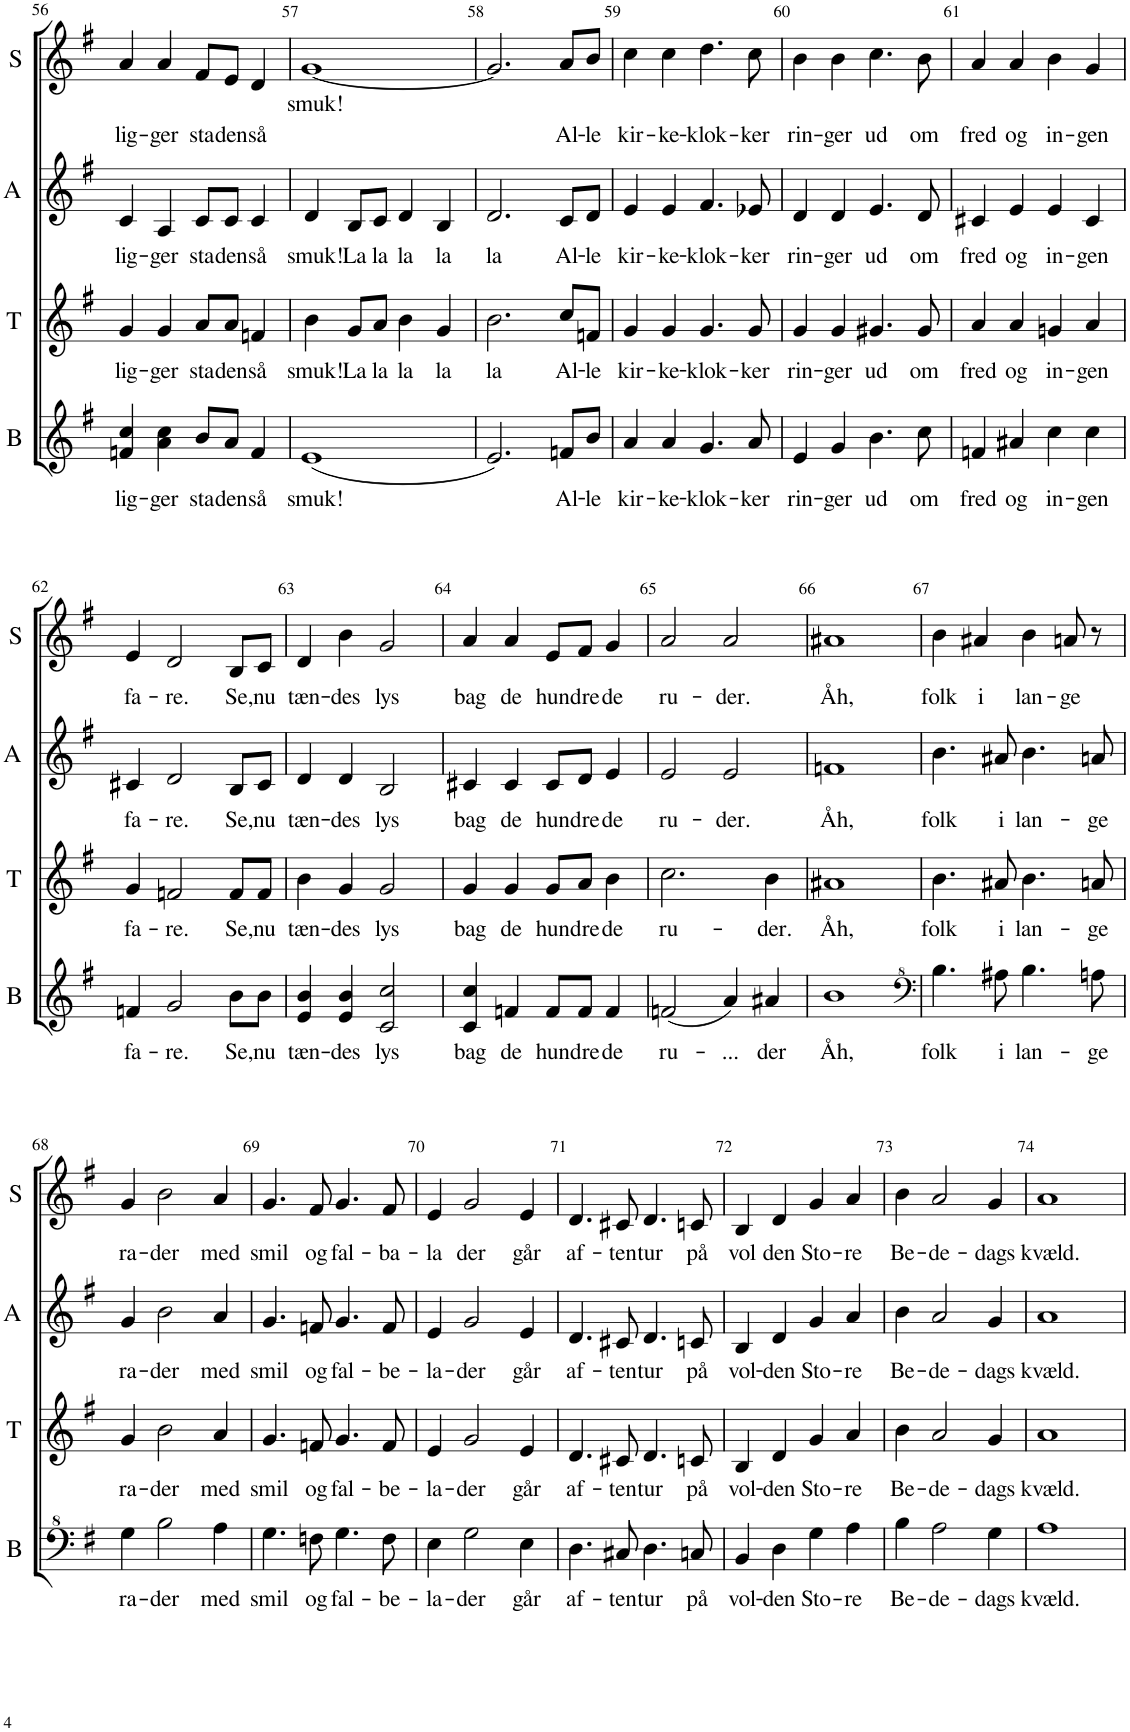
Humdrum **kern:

**kern	**text	**kern	**text	**kern	**text	**kern	**text
*part4	*part4	*part3	*part3	*part2	*part2	*part1	*part1
*staff4	*staff4	*staff3	*staff3	*staff2	*staff2	*staff1	*staff1
*I"B	*	*I"T	*	*I"A	*	*I"S	*
*I'B	*	*I'T	*	*I'A	*	*I'S	*
!!LO:PB:g=z
*clefG2	*	*clefG2	*	*clefG2	*	*clefG2	*
*k[f#]	*	*k[f#]	*	*k[f#]	*	*k[f#]	*
*M4/4	*	*M4/4	*	*M4/4	*	*M4/4	*
=56	=56	=56	=56	=56	=56	=56	=56
!	!LO:LY:b	!	!LO:LY:b	!	!LO:LY:b	!	!LO:LY:b
4fn/ 4cc/	lig-	4g/	lig-	4c/	-lig-	4a/	lig-
!	!LO:LY:b	!	!LO:LY:b	!	!LO:LY:b	!	!LO:LY:b
4a\ 4cc\	-ger	4g/	-ger	4A/	-ger	4a/	-ger
!	!LO:LY:b	!	!LO:LY:b	!	!LO:LY:b	!	!LO:LY:b
8b/L	sta-	8a/L	sta-	8c/L	sta-	8f#/L	sta-
!	!LO:LY:b	!	!LO:LY:b	!	!LO:LY:b	!	!LO:LY:b
8a/J	-den	8a/J	-den	8c/J	-den	8e/J	-den
!	!LO:LY:b	!	!LO:LY:b	!	!LO:LY:b	!	!LO:LY:b
4f/	så	4fn/	så	4c/	så	4d/	så
=57	=57	=57	=57	=57	=57	=57	=57
!	!LO:LY:b	!	!LO:LY:b	!	!LO:LY:b	!	!LO:LY:b
(1e	smuk!	4b\	smuk!	4d/	smuk!	[1g	smuk!
!	!	!	!LO:LY:b	!	!LO:LY:b	!	!
.	.	8g/L	La	8B/L	-La	.	.
!	!	!	!LO:LY:b	!	!LO:LY:b	!	!
.	.	8a/J	la	8c/J	la	.	.
!	!	!	!LO:LY:b	!	!LO:LY:b	!	!
.	.	4b\	la	4d/	la	.	.
!	!	!	!LO:LY:b	!	!LO:LY:b	!	!
.	.	4g/	la	4B/	la	.	.
=58	=58	=58	=58	=58	=58	=58	=58
!	!	!	!LO:LY:b	!	!LO:LY:b	!	!
2.e/)	.	2.b\	la	2.d/	la	2.g/]	.
!	!LO:LY:b	!	!LO:LY:b	!	!LO:LY:b	!	!LO:LY:b
8fn/L	Al-	8cc/L	Al-	8c/L	Al-	8a/L	Al-
!	!LO:LY:b	!	!LO:LY:b	!	!LO:LY:b	!	!LO:LY:b
8b/J	-le	8fn/J	-le	8d/J	-le	8b/J	-le
=59	=59	=59	=59	=59	=59	=59	=59
!	!LO:LY:b	!	!LO:LY:b	!	!LO:LY:b	!	!LO:LY:b
4a/	kir-	4g/	kir-	4e/	kir-	4cc\	kir-
!	!LO:LY:b	!	!LO:LY:b	!	!LO:LY:b	!	!LO:LY:b
4a/	-ke-	4g/	-ke-	4e/	-ke-	4cc\	-ke-
!	!LO:LY:b	!	!LO:LY:b	!	!LO:LY:b	!	!LO:LY:b
4.g/	-klok-	4.g/	-klok-	4.f#/	-klok-	4.dd\	-klok-
!	!LO:LY:b	!	!LO:LY:b	!	!LO:LY:b	!	!LO:LY:b
8a/	-ker	8g/	-ker	8e-X/	-ker	8cc\	-ker
=60	=60	=60	=60	=60	=60	=60	=60
!	!LO:LY:b	!	!LO:LY:b	!	!LO:LY:b	!	!LO:LY:b
4e/	rin-	4g/	rin-	4d/	rin-	4b\	rin-
!	!LO:LY:b	!	!LO:LY:b	!	!LO:LY:b	!	!LO:LY:b
4g/	-ger	4g/	-ger	4d/	-ger	4b\	-ger
!	!LO:LY:b	!	!LO:LY:b	!	!LO:LY:b	!	!LO:LY:b
4.b\	ud	4.g#X/	ud	4.e/	ud	4.cc\	ud
!	!LO:LY:b	!	!LO:LY:b	!	!LO:LY:b	!	!LO:LY:b
8cc\	om	8g#/	om	8d/	om	8b\	om
=61	=61	=61	=61	=61	=61	=61	=61
!	!LO:LY:b	!	!LO:LY:b	!	!LO:LY:b	!	!LO:LY:b
4fn/	fred	4a/	fred	4c#X/	fred	4a/	fred
!	!LO:LY:b	!	!LO:LY:b	!	!LO:LY:b	!	!LO:LY:b
4a#X/	og	4a/	og	4e/	og	4a/	og
!	!LO:LY:b	!	!LO:LY:b	!	!LO:LY:b	!	!LO:LY:b
4cc\	in-	4gn/	in-	4e/	in-	4b\	in-
!	!LO:LY:b	!	!LO:LY:b	!	!LO:LY:b	!	!LO:LY:b
4cc\	-gen	4a/	-gen	4c#/	-gen	4g/	-gen
!!LO:LB:g=z
=62	=62	=62	=62	=62	=62	=62	=62
!	!LO:LY:b	!	!LO:LY:b	!	!LO:LY:b	!	!LO:LY:b
4fn/	fa-	4g/	fa-	4c#X/	fa-	4e/	fa-
!	!LO:LY:b	!	!LO:LY:b	!	!LO:LY:b	!	!LO:LY:b
2g/	-re.	2fn/	-re.	2d/	-re.	2d/	-re.
!	!LO:LY:b	!	!LO:LY:b	!	!LO:LY:b	!	!LO:LY:b
8b\L	Se,	8f/L	Se,	8B/L	Se,	8B/L	Se,
!	!LO:LY:b	!	!LO:LY:b	!	!LO:LY:b	!	!LO:LY:b
8b\J	nu	8f/J	nu	8c#/J	nu	8c/J	nu
=63	=63	=63	=63	=63	=63	=63	=63
!	!LO:LY:b	!	!LO:LY:b	!	!LO:LY:b	!	!LO:LY:b
4e/ 4b/	tæn-	4b\	tæn-	4d/	tæn-	4d/	tæn-
!	!LO:LY:b	!	!LO:LY:b	!	!LO:LY:b	!	!LO:LY:b
4e/ 4b/	-des	4g/	-des	4d/	-des	4b\	-des
!	!LO:LY:b	!	!LO:LY:b	!	!LO:LY:b	!	!LO:LY:b
2c/ 2cc/	lys	2g/	lys	2B/	lys	2g/	lys
=64	=64	=64	=64	=64	=64	=64	=64
!	!LO:LY:b	!	!LO:LY:b	!	!LO:LY:b	!	!LO:LY:b
4c/ 4cc/	bag	4g/	bag	4c#X/	bag	4a/	bag
!	!LO:LY:b	!	!LO:LY:b	!	!LO:LY:b	!	!LO:LY:b
4fn/	de	4g/	de	4c#/	de	4a/	de
!	!LO:LY:b	!	!LO:LY:b	!	!LO:LY:b	!	!LO:LY:b
8f/L	hun-	8g/L	hun-	8c#/L	hun-	8e/L	hun-
!	!LO:LY:b	!	!LO:LY:b	!	!LO:LY:b	!	!LO:LY:b
8f/J	-dre-	8a/J	-dre-	8d/J	-dre-	8f#/J	-dre-
!	!LO:LY:b	!	!LO:LY:b	!	!LO:LY:b	!	!LO:LY:b
4f/	-de	4b\	-de	4e/	-de	4g/	-de
=65	=65	=65	=65	=65	=65	=65	=65
!	!LO:LY:b	!	!LO:LY:b	!	!LO:LY:b	!	!LO:LY:b
(2fn/	ru-	2.cc\	ru-	2e/	ru-	2a/	ru-
!	!LO:LY:b	!	!	!	!LO:LY:b	!	!LO:LY:b
4a/)	...	.	.	2e/	-der.	2a/	-der.
!	!LO:LY:b	!	!LO:LY:b	!	!	!	!
4a#X/	der	4b\	-der.	.	.	.	.
=66	=66	=66	=66	=66	=66	=66	=66
!	!LO:LY:b	!	!LO:LY:b	!	!LO:LY:b	!	!LO:LY:b
1b	Åh,	1a#X	Åh,	1fn	Åh,	1a#X	Åh,
=67	=67	=67	=67	=67	=67	=67	=67
*clefF^4	*	*	*	*	*	*	*
!	!LO:LY:b	!	!LO:LY:b	!	!LO:LY:b	!	!LO:LY:b
4.b\	folk	4.b\	folk	4.b\	folk	4b\	folk
!	!	!	!	!	!	!	!LO:LY:b
.	.	.	.	.	.	4a#X/	i
!	!LO:LY:b	!	!LO:LY:b	!	!LO:LY:b	!	!
8a#X\	i	8a#X/	i	8a#X/	i	.	.
!	!LO:LY:b	!	!LO:LY:b	!	!LO:LY:b	!	!LO:LY:b
4.b\	lan-	4.b\	lan-	4.b\	lan-	4b\	lan-
!	!	!	!	!	!	!	!LO:LY:b
.	.	.	.	.	.	8an/	-ge
!	!LO:LY:b	!	!LO:LY:b	!	!LO:LY:b	!	!
8an\	-ge	8an/	-ge	8an/	-ge	8r	.
!!LO:LB:g=z
=68	=68	=68	=68	=68	=68	=68	=68
!	!LO:LY:b	!	!LO:LY:b	!	!LO:LY:b	!	!LO:LY:b
4g\	ra-	4g/	ra-	4g/	ra-	4g/	ra-
!	!LO:LY:b	!	!LO:LY:b	!	!LO:LY:b	!	!LO:LY:b
2b\	-der	2b\	-der	2b\	-der	2b\	-der
!	!LO:LY:b	!	!LO:LY:b	!	!LO:LY:b	!	!LO:LY:b
4a\	med	4a/	med	4a/	med	4a/	med
=69	=69	=69	=69	=69	=69	=69	=69
!	!LO:LY:b	!	!LO:LY:b	!	!LO:LY:b	!	!LO:LY:b
4.g\	smil	4.g/	smil	4.g/	smil	4.g/	smil
!	!LO:LY:b	!	!LO:LY:b	!	!LO:LY:b	!	!LO:LY:b
8fn\	og	8fn/	og	8fn/	og	8f#/	og
!	!LO:LY:b	!	!LO:LY:b	!	!LO:LY:b	!	!LO:LY:b
4.g\	fal-	4.g/	fal-	4.g/	fal-	4.g/	fal-
!	!LO:LY:b	!	!LO:LY:b	!	!LO:LY:b	!	!LO:LY:b
8f\	-be-	8f/	-be-	8f/	-be-	8f#/	-ba-
=70	=70	=70	=70	=70	=70	=70	=70
!	!LO:LY:b	!	!LO:LY:b	!	!LO:LY:b	!	!LO:LY:b
4e\	-la-	4e/	-la-	4e/	-la-	4e/	-la
!	!LO:LY:b	!	!LO:LY:b	!	!LO:LY:b	!	!LO:LY:b
2g\	-der	2g/	-der	2g/	-der	2g/	der
!	!LO:LY:b	!	!LO:LY:b	!	!LO:LY:b	!	!LO:LY:b
4e\	går	4e/	går	4e/	går	4e/	går
=71	=71	=71	=71	=71	=71	=71	=71
!	!LO:LY:b	!	!LO:LY:b	!	!LO:LY:b	!	!LO:LY:b
4.d\	af-	4.d/	af-	4.d/	af-	4.d/	af-
!	!LO:LY:b	!	!LO:LY:b	!	!LO:LY:b	!	!LO:LY:b
8c#X/	-ten-	8c#X/	-ten-	8c#X/	-ten-	8c#X/	-ten
!	!LO:LY:b	!	!LO:LY:b	!	!LO:LY:b	!	!LO:LY:b
4.d\	-tur	4.d/	-tur	4.d/	-tur	4.d/	tur
!	!LO:LY:b	!	!LO:LY:b	!	!LO:LY:b	!	!LO:LY:b
8cn/	på	8cn/	på	8cn/	på	8cn/	på
=72	=72	=72	=72	=72	=72	=72	=72
!	!LO:LY:b	!	!LO:LY:b	!	!LO:LY:b	!	!LO:LY:b
4B/	vol-	4B/	vol-	4B/	vol-	4B/	vol
!	!LO:LY:b	!	!LO:LY:b	!	!LO:LY:b	!	!LO:LY:b
4d\	-den	4d/	-den	4d/	-den	4d/	den
!	!LO:LY:b	!	!LO:LY:b	!	!LO:LY:b	!	!LO:LY:b
4g\	Sto-	4g/	Sto-	4g/	Sto-	4g/	Sto-
!	!LO:LY:b	!	!LO:LY:b	!	!LO:LY:b	!	!LO:LY:b
4a\	-re	4a/	-re	4a/	-re	4a/	-re
=73	=73	=73	=73	=73	=73	=73	=73
!	!LO:LY:b	!	!LO:LY:b	!	!LO:LY:b	!	!LO:LY:b
4b\	Be-	4b\	Be-	4b\	Be-	4b\	Be-
!	!LO:LY:b	!	!LO:LY:b	!	!LO:LY:b	!	!LO:LY:b
2a\	-de-	2a/	-de-	2a/	-de-	2a/	-de-
!	!LO:LY:b	!	!LO:LY:b	!	!LO:LY:b	!	!LO:LY:b
4g\	-dags	4g/	-dags	4g/	-dags	4g/	-dags
=74	=74	=74	=74	=74	=74	=74	=74
!	!LO:LY:b	!	!LO:LY:b	!	!LO:LY:b	!	!LO:LY:b
1a	kvæld.	1a	kvæld.	1a	kvæld.	1a	kvæld.
=	=	=	=	=	=	=	=
*-	*-	*-	*-	*-	*-	*-	*-
